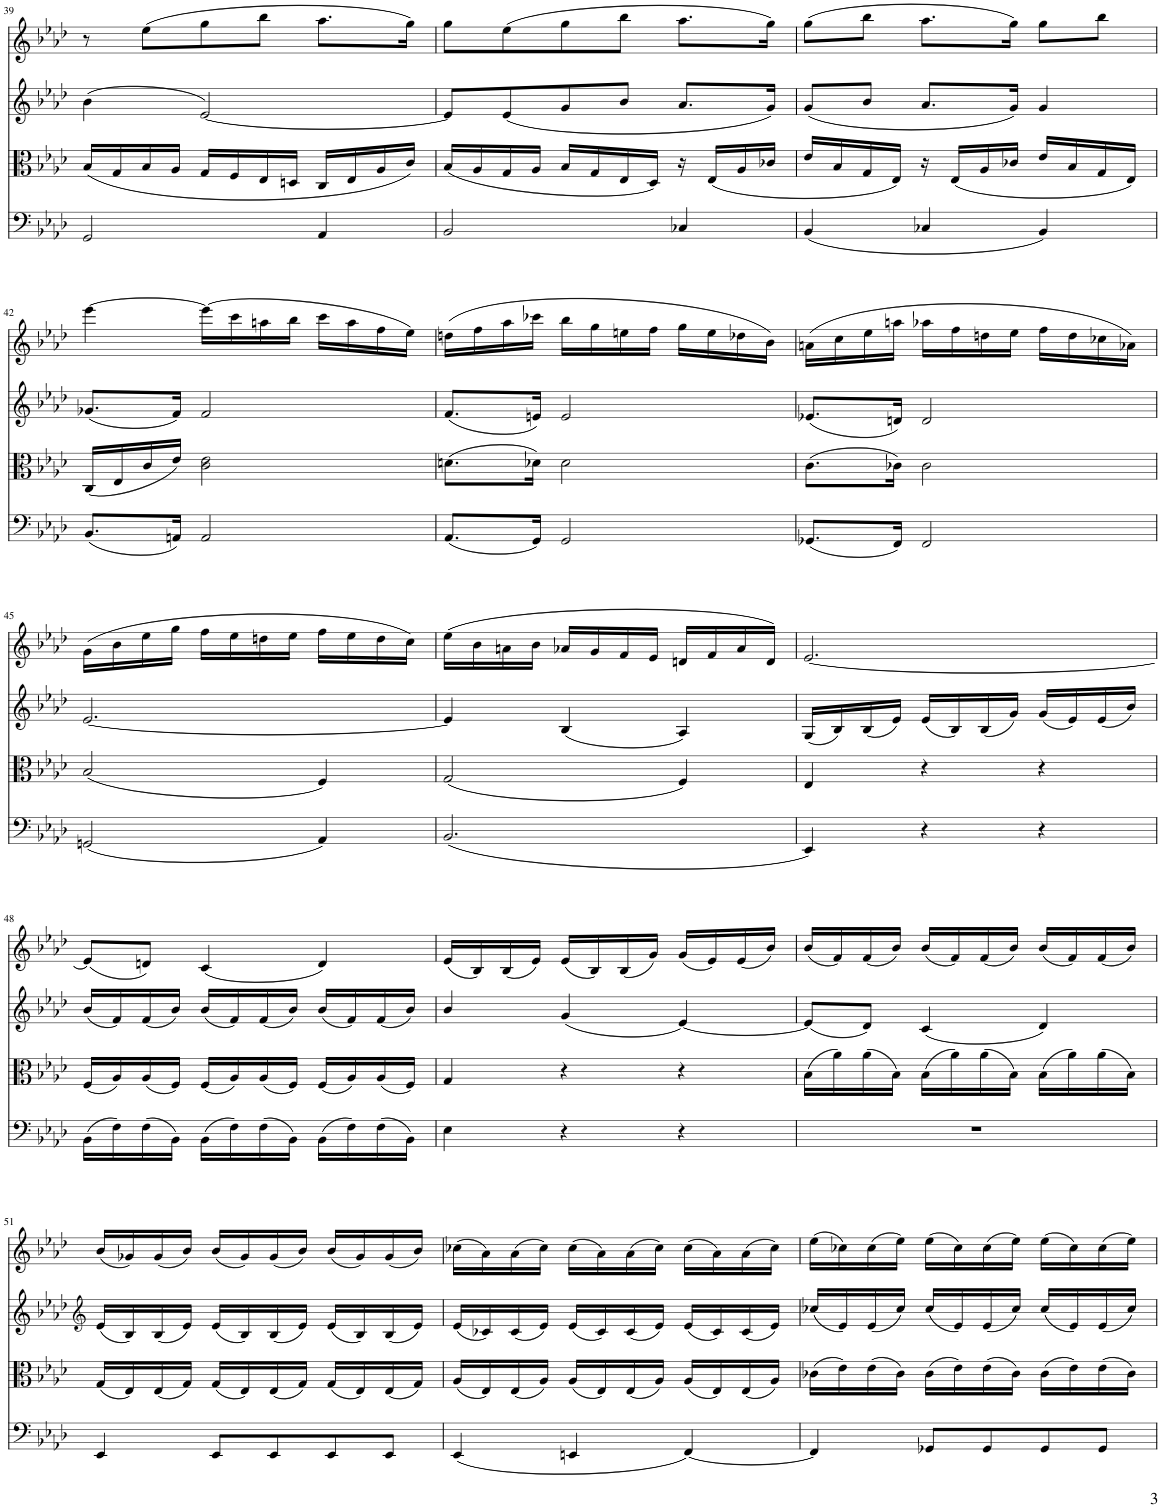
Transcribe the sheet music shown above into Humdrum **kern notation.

**kern	**kern	**kern	**kern
*part4	*part3	*part2	*part1
*staff4	*staff3	*staff2	*staff1
*I"Piano	*I"Piano	*I"Piano	*I"Piano
*I'Pno	*I'Pno	*I'Pno	*I'Pno
!!LO:PB:g=z
*clefF4	*clefC3	*clefG2	*clefG2
*k[b-e-a-d-]	*k[b-e-a-d-]	*k[b-e-a-d-]	*k[b-e-a-d-]
*M3/4	*M3/4	*M3/4	*M3/4
=39	=39	=39	=39
2GG/	(16B-/LL	(4b-\	8r
.	16G/	.	.
.	16B-/	.	(8ee-\L
.	16A-/JJ	.	.
.	16G/LL	[2e-/)	8gg\
.	16F/	.	.
.	16E-/	.	8bb-\J
.	16Dn/JJ	.	.
4AA-/	16C/LL	.	8.aa-\L
.	16E-/	.	.
.	16A-/	.	.
.	16c/JJ)	.	16gg\Jk)
=40	=40	=40	=40
2BB-/	(16B-/LL	8e-/L]	8gg\L
.	16A-/	.	.
.	16G/	(8e-/	(8ee-\
.	16A-/JJ	.	.
.	16B-/LL	8g/	8gg\
.	16G/	.	.
.	16E-/	8b-/J	8bb-\J
.	16D-/JJ)	.	.
4C-X/	16r	8.a-/L	8.aa-\L
.	(16E-/LL	.	.
.	16A-/	.	.
.	16c-X/JJ	16g/Jk)	16gg\Jk)
=41	=41	=41	=41
(4BB-/	16e-/LL	(8g/L	(8gg\L
.	16B-/	.	.
.	16G/	8b-/J	8bb-\J
.	16E-/JJ)	.	.
4C-X/	16r	8.a-/L	8.aa-\L
.	(16E-/LL	.	.
.	16A-/	.	.
.	16c-X/JJ	16g/Jk)	16gg\Jk)
4BB-/)	16e-/LL	4g/	8gg\L
.	16B-/	.	.
.	16G/	.	8bb-\J
.	16E-/JJ)	.	.
!!LO:LB:g=z
=42	=42	=42	=42
(8.BB-/L	(16C/LL	(8.g-X/L	[4eee-\
.	16E-/	.	.
.	16c/	.	.
16AAn/Jk)	16e-/JJ)	16f/Jk)	.
2AA/	2c\ 2e-\	2f/	(16eee-\LL]
.	.	.	16ccc\
.	.	.	16aan\
.	.	.	16bb-\JJ
.	.	.	16ccc\LL
.	.	.	16aa\
.	.	.	16ff\
.	.	.	16ee-\JJ)
=43	=43	=43	=43
(8.AA-/L	(8.dn\L	(8.f/L	(16ddn\LL
.	.	.	16ff\
.	.	.	16aa-\
16GG/Jk)	16d-X\Jk)	16en/Jk)	16ccc-X\JJ
2GG/	2d-\	2e/	16bb-\LL
.	.	.	16gg\
.	.	.	16een\
.	.	.	16ff\JJ
.	.	.	16gg\LL
.	.	.	16ee\
.	.	.	16dd-X\
.	.	.	16b-\JJ)
=44	=44	=44	=44
(8.GG-X/L	(8.c\L	(8.e-X/L	(16an\LL
.	.	.	16cc\
.	.	.	16ee-\
16FF/Jk)	16c-X\Jk)	16dn/Jk)	16aan\JJ
2FF/	2c-\	2d/	16aa-X\LL
.	.	.	16ff\
.	.	.	16ddn\
.	.	.	16ee-\JJ
.	.	.	16ff\LL
.	.	.	16dd\
.	.	.	16cc-X\
.	.	.	16a-X\JJ)
!!LO:LB:g=z
=45	=45	=45	=45
(2GGn/	(2B-/	[2.e-/	(16g\LL
.	.	.	16b-\
.	.	.	16ee-\
.	.	.	16gg\JJ
.	.	.	16ff\LL
.	.	.	16ee-\
.	.	.	16ddn\
.	.	.	16ee-\JJ
4AA-/)	4F/)	.	16ff\LL
.	.	.	16ee-\
.	.	.	16dd\
.	.	.	16cc\JJ)
=46	=46	=46	=46
(2.BB-/	(2G/	4e-/]	(16ee-\LL
.	.	.	16b-\
.	.	.	16an\
.	.	.	16b-\JJ
.	.	(4B-/	16a-X/LL
.	.	.	16g/
.	.	.	16f/
.	.	.	16e-/JJ
.	4F/)	4A-/)	16dn/LL
.	.	.	16f/
.	.	.	16a-/
.	.	.	16d/JJ)
=47	=47	=47	=47
4EE-/)	4E-/	(16G/LL	[2.e-/
.	.	16B-/)	.
.	.	(16B-/	.
.	.	16e-/JJ)	.
4r	4r	(16e-/LL	.
.	.	16B-/)	.
.	.	(16B-/	.
.	.	16g/JJ)	.
4r	4r	(16g/LL	.
.	.	16e-/)	.
.	.	(16e-/	.
.	.	16b-/JJ)	.
!!LO:LB:g=z
=48	=48	=48	=48
(16BB-\LL	(16F/LL	(16b-/LL	(8e-/L]
16F\)	16A-/)	16f/)	.
(16F\	(16A-/	(16f/	8dn/J)
16BB-\JJ)	16F/JJ)	16b-/JJ)	.
(16BB-\LL	(16F/LL	(16b-/LL	(4c/
16F\)	16A-/)	16f/)	.
(16F\	(16A-/	(16f/	.
16BB-\JJ)	16F/JJ)	16b-/JJ)	.
(16BB-\LL	(16F/LL	(16b-/LL	4d/)
16F\)	16A-/)	16f/)	.
(16F\	(16A-/	(16f/	.
16BB-\JJ)	16F/JJ)	16b-/JJ)	.
=49	=49	=49	=49
4E-\	4G/	4b-/	(16e-/LL
.	.	.	16B-/)
.	.	.	(16B-/
.	.	.	16e-/JJ)
4r	4r	(4g/	(16e-/LL
.	.	.	16B-/)
.	.	.	(16B-/
.	.	.	16g/JJ)
4r	4r	[4e-/)	(16g/LL
.	.	.	16e-/)
.	.	.	(16e-/
.	.	.	16b-/JJ)
=50	=50	=50	=50
2.r	(16B-\LL	(8e-/L]	(16b-/LL
.	16a-\)	.	16f/)
.	(16a-\	8d-/J)	(16f/
.	16B-\JJ)	.	16b-/JJ)
.	(16B-\LL	(4c/	(16b-/LL
.	16a-\)	.	16f/)
.	(16a-\	.	(16f/
.	16B-\JJ)	.	16b-/JJ)
.	(16B-\LL	4d-/)	(16b-/LL
.	16a-\)	.	16f/)
.	(16a-\	.	(16f/
.	16B-\JJ)	.	16b-/JJ)
!!LO:LB:g=z
=51	=51	=51	=51
*	*	*clefG2	*
4EE-/	(16G/LL	(16e-/LL	(16b-/LL
.	16E-/)	16B-/)	16g-X/)
.	(16E-/	(16B-/	(16g-/
.	16G/JJ)	16e-/JJ)	16b-/JJ)
8EE-/L	(16G/LL	(16e-/LL	(16b-/LL
.	16E-/)	16B-/)	16g-/)
8EE-/	(16E-/	(16B-/	(16g-/
.	16G/JJ)	16e-/JJ)	16b-/JJ)
8EE-/	(16G/LL	(16e-/LL	(16b-/LL
.	16E-/)	16B-/)	16g-/)
8EE-/J	(16E-/	(16B-/	(16g-/
.	16G/JJ)	16e-/JJ)	16b-/JJ)
=52	=52	=52	=52
(4EE-/	(16A-/LL	(16e-/LL	(16cc-X\LL
.	16E-/)	16c-X/)	16a-\)
.	(16E-/	(16c-/	(16a-\
.	16A-/JJ)	16e-/JJ)	16cc-\JJ)
4EEn/	(16A-/LL	(16e-/LL	(16cc-\LL
.	16E-/)	16c-/)	16a-\)
.	(16E-/	(16c-/	(16a-\
.	16A-/JJ)	16e-/JJ)	16cc-\JJ)
[4FF/)	(16A-/LL	(16e-/LL	(16cc-\LL
.	16E-/)	16c-/)	16a-\)
.	(16E-/	(16c-/	(16a-\
.	16A-/JJ)	16e-/JJ)	16cc-\JJ)
=53	=53	=53	=53
4FF/]	(16c-X\LL	(16cc-X/LL	(16ee-\LL
.	16e-\)	16e-/)	16cc-X\)
.	(16e-\	(16e-/	(16cc-\
.	16c-\JJ)	16cc-/JJ)	16ee-\JJ)
8GG-X/L	(16c-\LL	(16cc-/LL	(16ee-\LL
.	16e-\)	16e-/)	16cc-\)
8GG-/	(16e-\	(16e-/	(16cc-\
.	16c-\JJ)	16cc-/JJ)	16ee-\JJ)
8GG-/	(16c-\LL	(16cc-/LL	(16ee-\LL
.	16e-\)	16e-/)	16cc-\)
8GG-/J	(16e-\	(16e-/	(16cc-\
.	16c-\JJ)	16cc-/JJ)	16ee-\JJ)
=	=	=	=
*-	*-	*-	*-
